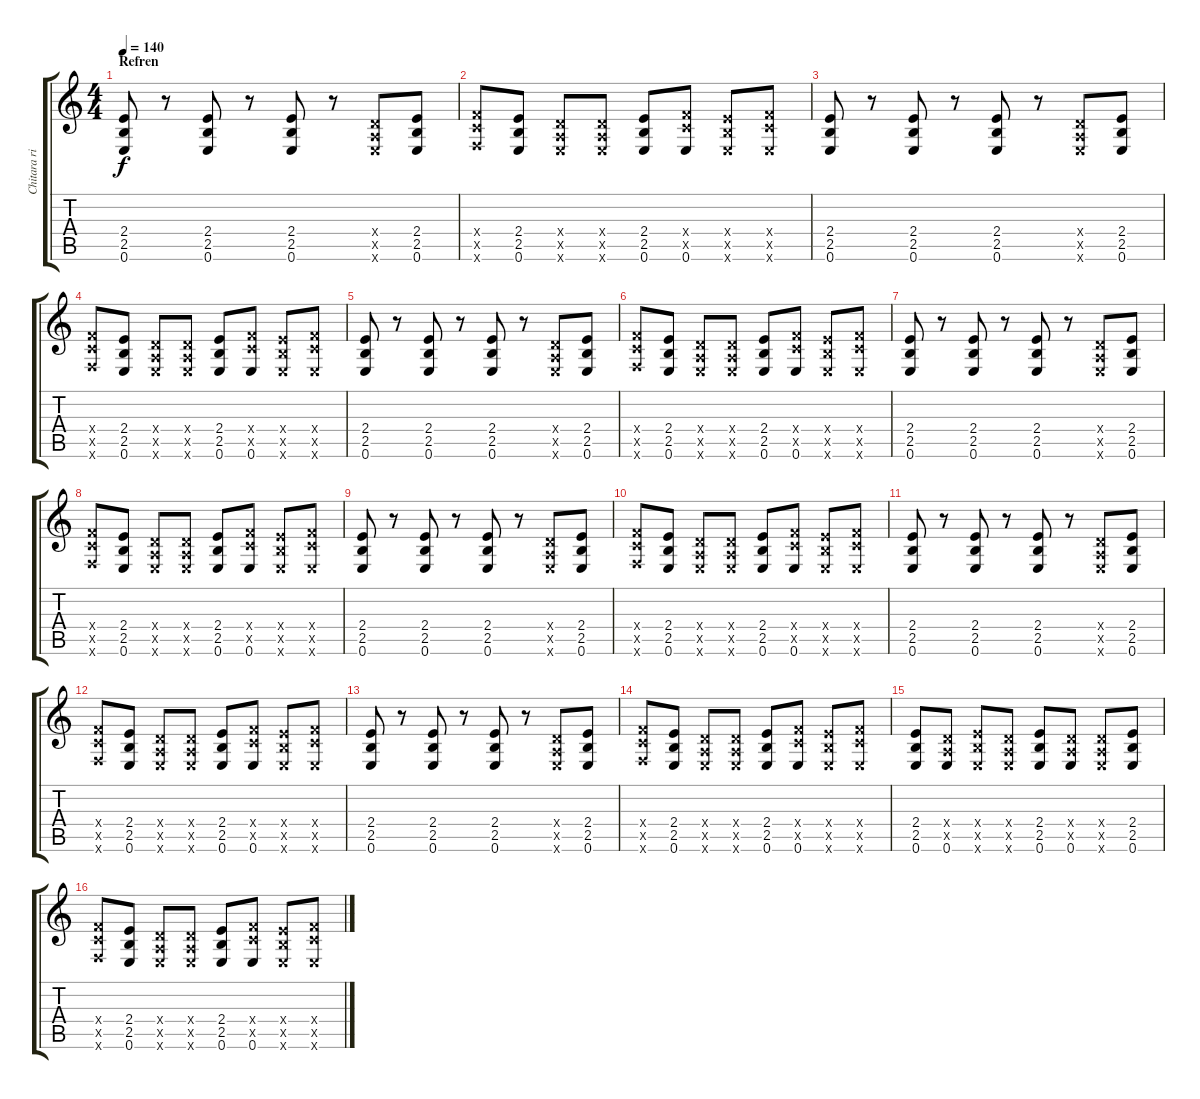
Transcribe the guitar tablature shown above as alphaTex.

\track ("Chitara ritmica" "Chitara ri") {instrument distortionguitar}
\staff {score tabs}
\tuning (E4 B3 G3 D3 A2 E2) {hide}
\ts (4 4)
\section ("" "Refren")
\tempo 140
\clef g2
\ks c
(2.4 2.5 0.6).8{dy f} r.8 (2.4 2.5 0.6).8 r.8 (2.4 2.5 0.6).8 r.8 (0.4{x} 0.5{x} 0.6{x}).8 (2.4 2.5 0.6).8 |
(3.4{x} 3.5{x} 1.6{x}).8 (2.4 2.5 0.6).8 (0.4{x} 0.5{x} 0.6{x}).8 (0.4{x} 0.5{x} 0.6{x}).8 (2.4 2.5 0.6).8 (3.4{x} 3.5{x} 0.6).8 (2.4{x} 2.5{x} 0.6{x}).8 (3.4{x} 3.5{x} 0.6{x}).8 |
(2.4 2.5 0.6).8 r.8 (2.4 2.5 0.6).8 r.8 (2.4 2.5 0.6).8 r.8 (0.4{x} 0.5{x} 0.6{x}).8 (2.4 2.5 0.6).8 |
(3.4{x} 3.5{x} 1.6{x}).8 (2.4 2.5 0.6).8 (0.4{x} 0.5{x} 0.6{x}).8 (0.4{x} 0.5{x} 0.6{x}).8 (2.4 2.5 0.6).8 (3.4{x} 3.5{x} 0.6).8 (2.4{x} 2.5{x} 0.6{x}).8 (3.4{x} 3.5{x} 0.6{x}).8 |
(2.4 2.5 0.6).8 r.8 (2.4 2.5 0.6).8 r.8 (2.4 2.5 0.6).8 r.8 (0.4{x} 0.5{x} 0.6{x}).8 (2.4 2.5 0.6).8 |
(3.4{x} 3.5{x} 1.6{x}).8 (2.4 2.5 0.6).8 (0.4{x} 0.5{x} 0.6{x}).8 (0.4{x} 0.5{x} 0.6{x}).8 (2.4 2.5 0.6).8 (3.4{x} 3.5{x} 0.6).8 (2.4{x} 2.5{x} 0.6{x}).8 (3.4{x} 3.5{x} 0.6{x}).8 |
(2.4 2.5 0.6).8 r.8 (2.4 2.5 0.6).8 r.8 (2.4 2.5 0.6).8 r.8 (0.4{x} 0.5{x} 0.6{x}).8 (2.4 2.5 0.6).8 |
(3.4{x} 3.5{x} 1.6{x}).8 (2.4 2.5 0.6).8 (0.4{x} 0.5{x} 0.6{x}).8 (0.4{x} 0.5{x} 0.6{x}).8 (2.4 2.5 0.6).8 (3.4{x} 3.5{x} 0.6).8 (2.4{x} 2.5{x} 0.6{x}).8 (3.4{x} 3.5{x} 0.6{x}).8 |
(2.4 2.5 0.6).8 r.8 (2.4 2.5 0.6).8 r.8 (2.4 2.5 0.6).8 r.8 (0.4{x} 0.5{x} 0.6{x}).8 (2.4 2.5 0.6).8 |
(3.4{x} 3.5{x} 1.6{x}).8 (2.4 2.5 0.6).8 (0.4{x} 0.5{x} 0.6{x}).8 (0.4{x} 0.5{x} 0.6{x}).8 (2.4 2.5 0.6).8 (3.4{x} 3.5{x} 0.6).8 (2.4{x} 2.5{x} 0.6{x}).8 (3.4{x} 3.5{x} 0.6{x}).8 |
(2.4 2.5 0.6).8 r.8 (2.4 2.5 0.6).8 r.8 (2.4 2.5 0.6).8 r.8 (0.4{x} 0.5{x} 0.6{x}).8 (2.4 2.5 0.6).8 |
(3.4{x} 3.5{x} 1.6{x}).8 (2.4 2.5 0.6).8 (0.4{x} 0.5{x} 0.6{x}).8 (0.4{x} 0.5{x} 0.6{x}).8 (2.4 2.5 0.6).8 (3.4{x} 3.5{x} 0.6).8 (2.4{x} 2.5{x} 0.6{x}).8 (3.4{x} 3.5{x} 0.6{x}).8 |
(2.4 2.5 0.6).8 r.8 (2.4 2.5 0.6).8 r.8 (2.4 2.5 0.6).8 r.8 (0.4{x} 0.5{x} 0.6{x}).8 (2.4 2.5 0.6).8 |
(3.4{x} 3.5{x} 1.6{x}).8 (2.4 2.5 0.6).8 (0.4{x} 0.5{x} 0.6{x}).8 (0.4{x} 0.5{x} 0.6{x}).8 (2.4 2.5 0.6).8 (3.4{x} 3.5{x} 0.6).8 (2.4{x} 2.5{x} 0.6{x}).8 (3.4{x} 3.5{x} 0.6{x}).8 |
(2.4 2.5 0.6).8 (0.4{x} 0.5{x} 0.6).8 (2.4{x} 2.5{x} 0.6{x}).8 (0.4{x} 0.5{x} 0.6{x}).8 (2.4 2.5 0.6).8 (0.4{x} 0.5{x} 0.6).8 (0.4{x} 0.5{x} 0.6{x}).8 (2.4 2.5 0.6).8 |
(3.4{x} 3.5{x} 1.6{x}).8 (2.4 2.5 0.6).8 (0.4{x} 0.5{x} 0.6{x}).8 (0.4{x} 0.5{x} 0.6{x}).8 (2.4 2.5 0.6).8 (3.4{x} 3.5{x} 0.6).8 (2.4{x} 2.5{x} 0.6{x}).8 (3.4{x} 3.5{x} 0.6{x}).8
